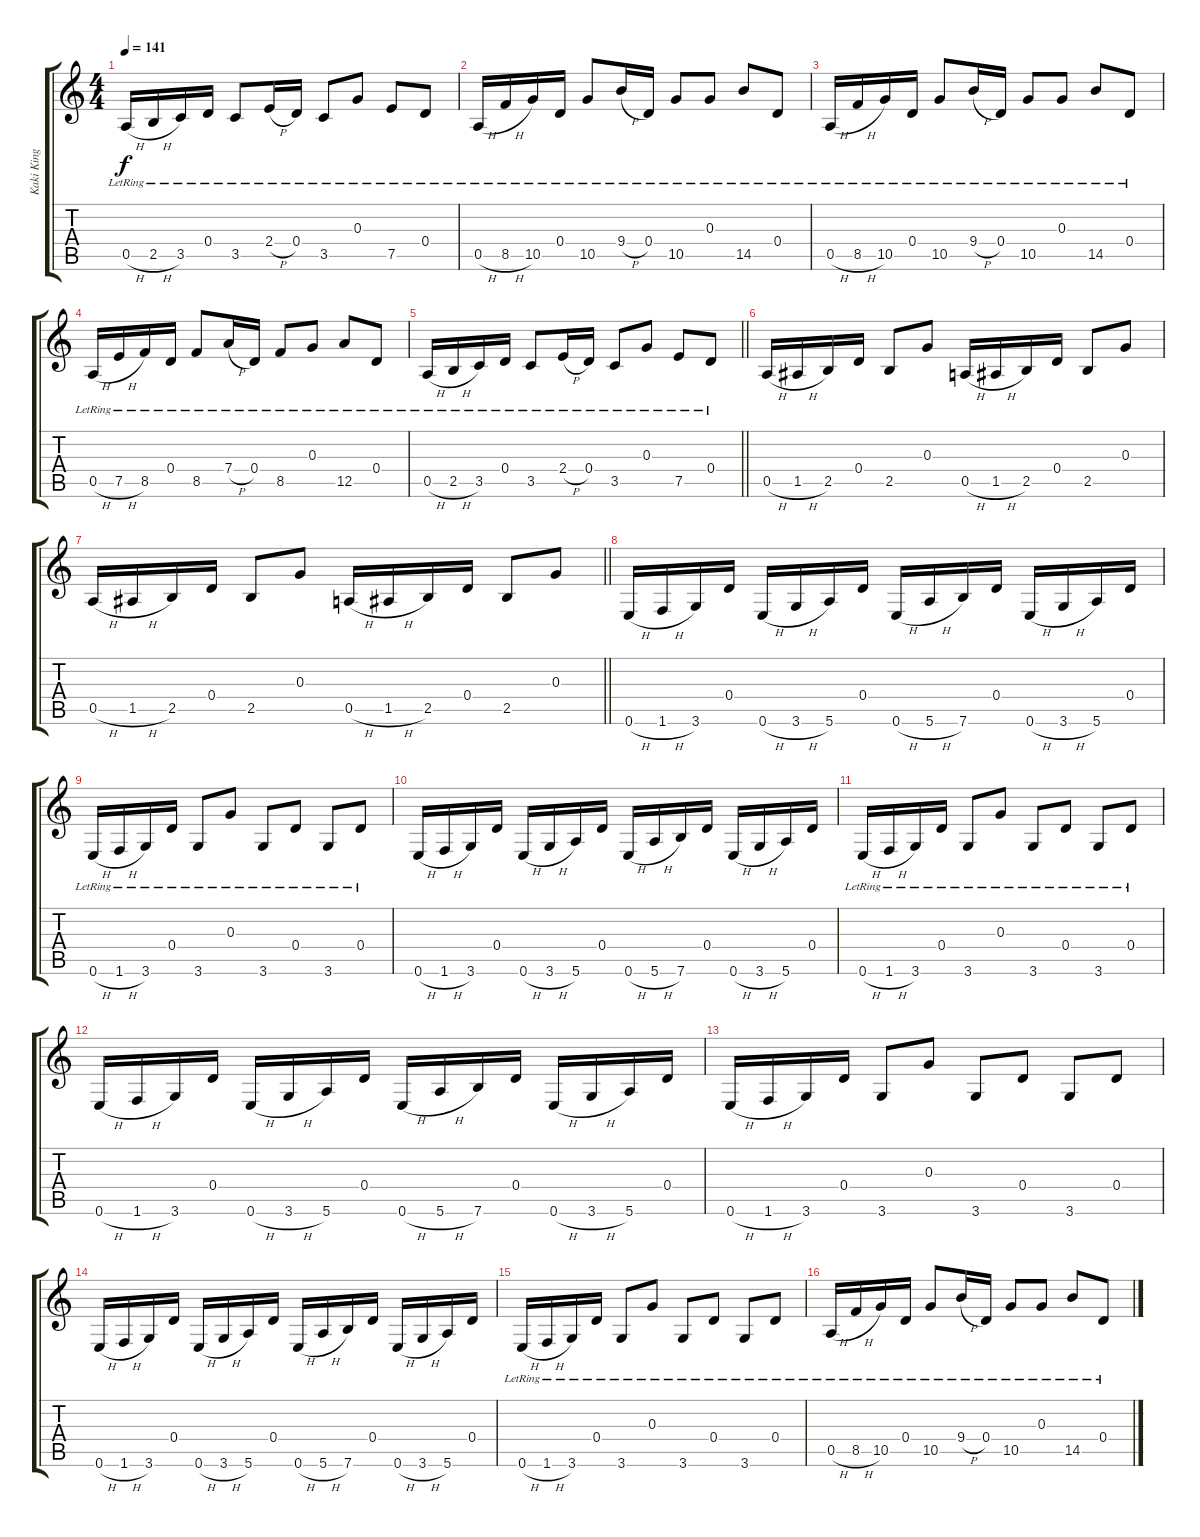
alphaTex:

\track ("Kaki King - Guitar 2" "Kaki King ") {instrument acousticguitarsteel}
\staff {score tabs}
\tuning (E4 B3 G3 D3 A2 E2) {hide}
\ts (4 4)
\tempo 141
\clef g2
\ks c
0.5{h lr}.16{dy f} 2.5{h lr}.16 3.5{lr}.16 0.4{lr}.16 3.5{lr}.8 2.4{h lr}.16 0.4{lr}.16 3.5{lr}.8 0.3{lr}.8 7.5{lr}.8 0.4{lr}.8 |
0.5{h lr}.16 8.5{h lr}.16 10.5{lr}.16 0.4{lr}.16 10.5{lr}.8 9.4{h lr}.16 0.4{lr}.16 10.5{lr}.8 0.3{lr}.8 14.5{lr}.8 0.4{lr}.8 |
0.5{h lr}.16 8.5{h lr}.16 10.5{lr}.16 0.4{lr}.16 10.5{lr}.8 9.4{h lr}.16 0.4{lr}.16 10.5{lr}.8 0.3{lr}.8 14.5{lr}.8 0.4{lr}.8 |
0.5{h lr}.16 7.5{h lr}.16 8.5{lr}.16 0.4{lr}.16 8.5{lr}.8 7.4{h lr}.16 0.4{lr}.16 8.5{lr}.8 0.3{lr}.8 12.5{lr}.8 0.4{lr}.8 |
\barLineRight lightlight
0.5{h lr}.16 2.5{h lr}.16 3.5{lr}.16 0.4{lr}.16 3.5{lr}.8 2.4{h lr}.16 0.4{lr}.16 3.5{lr}.8 0.3{lr}.8 7.5{lr}.8 0.4{lr}.8 |
0.5{h}.16 1.5{h}.16 2.5.16 0.4.16 2.5.8 0.3.8 0.5{h}.16 1.5{h}.16 2.5.16 0.4.16 2.5.8 0.3.8 |
\barLineRight lightlight
0.5{h}.16 1.5{h}.16 2.5.16 0.4.16 2.5.8 0.3.8 0.5{h}.16 1.5{h}.16 2.5.16 0.4.16 2.5.8 0.3.8 |
0.6{h}.16 1.6{h}.16 3.6.16 0.4.16 0.6{h}.16 3.6{h}.16 5.6.16 0.4.16 0.6{h}.16 5.6{h}.16 7.6.16 0.4.16 0.6{h}.16 3.6{h}.16 5.6.16 0.4.16 |
0.6{h lr}.16 1.6{h lr}.16 3.6{lr}.16 0.4{lr}.16 3.6{lr}.8 0.3{lr}.8 3.6{lr}.8 0.4{lr}.8 3.6{lr}.8 0.4{lr}.8 |
0.6{h}.16 1.6{h}.16 3.6.16 0.4.16 0.6{h}.16 3.6{h}.16 5.6.16 0.4.16 0.6{h}.16 5.6{h}.16 7.6.16 0.4.16 0.6{h}.16 3.6{h}.16 5.6.16 0.4.16 |
0.6{h lr}.16 1.6{h lr}.16 3.6{lr}.16 0.4{lr}.16 3.6{lr}.8 0.3{lr}.8 3.6{lr}.8 0.4{lr}.8 3.6{lr}.8 0.4{lr}.8 |
0.6{h}.16 1.6{h}.16 3.6.16 0.4.16 0.6{h}.16 3.6{h}.16 5.6.16 0.4.16 0.6{h}.16 5.6{h}.16 7.6.16 0.4.16 0.6{h}.16 3.6{h}.16 5.6.16 0.4.16 |
0.6{h}.16 1.6{h}.16 3.6.16 0.4.16 3.6.8 0.3.8 3.6.8 0.4.8 3.6.8 0.4.8 |
0.6{h}.16 1.6{h}.16 3.6.16 0.4.16 0.6{h}.16 3.6{h}.16 5.6.16 0.4.16 0.6{h}.16 5.6{h}.16 7.6.16 0.4.16 0.6{h}.16 3.6{h}.16 5.6.16 0.4.16 |
0.6{h lr}.16 1.6{h lr}.16 3.6{lr}.16 0.4{lr}.16 3.6{lr}.8 0.3{lr}.8 3.6{lr}.8 0.4{lr}.8 3.6{lr}.8 0.4{lr}.8 |
0.5{h lr}.16 8.5{h lr}.16 10.5{lr}.16 0.4{lr}.16 10.5{lr}.8 9.4{h lr}.16 0.4{lr}.16 10.5{lr}.8 0.3{lr}.8 14.5{lr}.8 0.4{lr}.8
